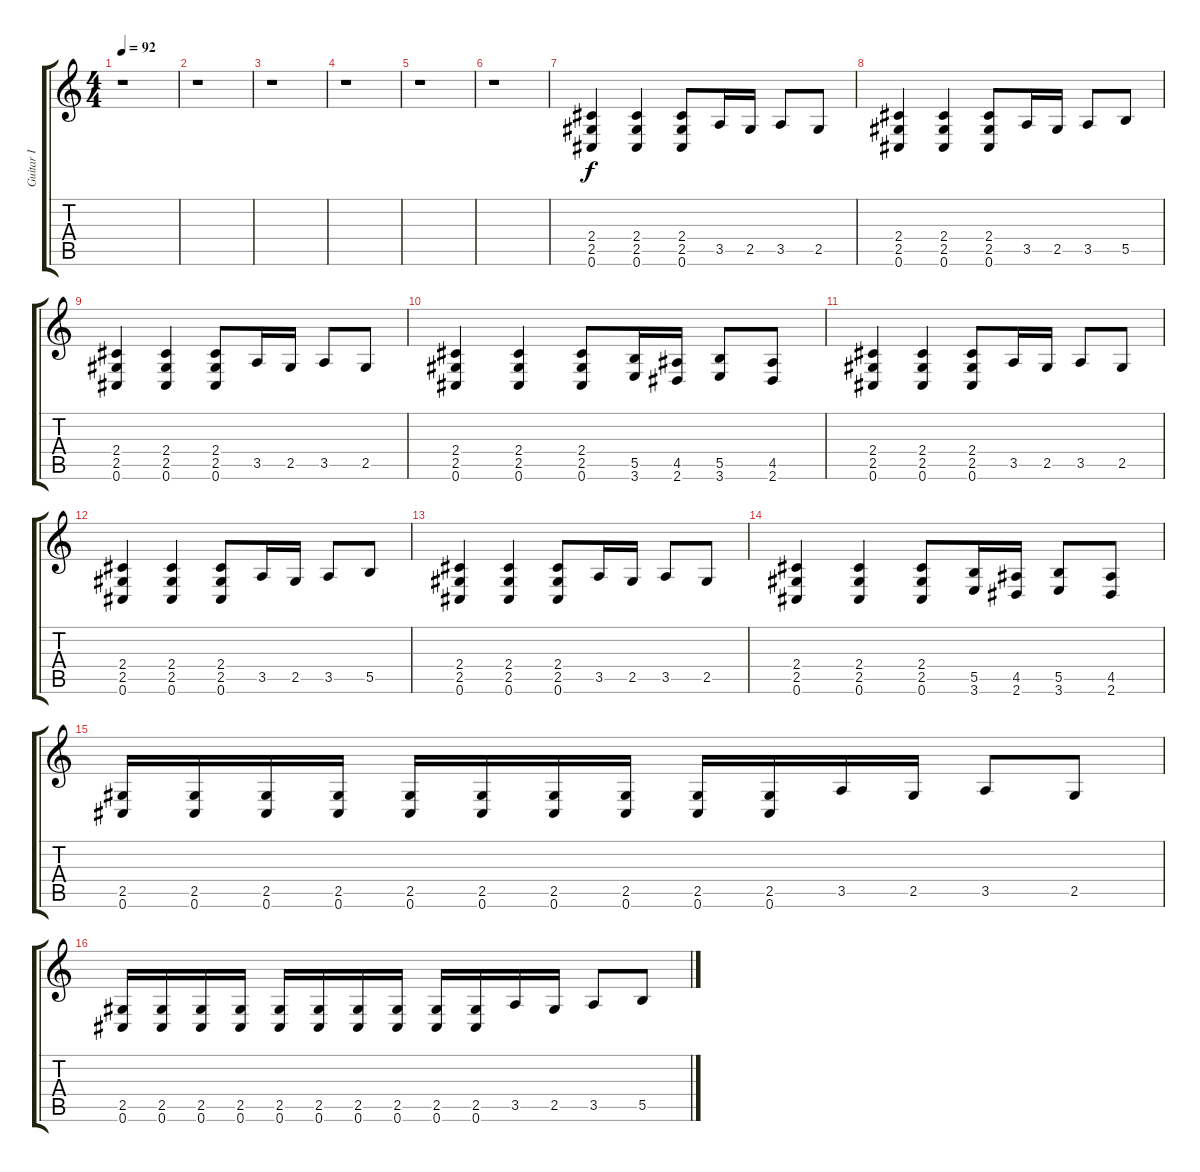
\track ("Guitar I" "Guitar I") {instrument distortionguitar}
\staff {score tabs}
\tuning (Db4 Ab3 E3 B2 Gb2 Db2) {hide}
\ts (4 4)
\tempo 92
\clef g2
\ks c
r.1{dy f} |
r.1 |
r.1 |
r.1 |
r.1 |
r.1 |
(2.4 2.5 0.6).4 (2.4 2.5 0.6).4 (2.4 2.5 0.6).8 3.5.16 2.5.16 3.5.8 2.5.8 |
(2.4 2.5 0.6).4 (2.4 2.5 0.6).4 (2.4 2.5 0.6).8 3.5.16 2.5.16 3.5.8 5.5.8 |
(2.4 2.5 0.6).4 (2.4 2.5 0.6).4 (2.4 2.5 0.6).8 3.5.16 2.5.16 3.5.8 2.5.8 |
(2.4 2.5 0.6).4 (2.4 2.5 0.6).4 (2.4 2.5 0.6).8 (5.5 3.6).16 (4.5 2.6).16 (5.5 3.6).8 (4.5 2.6).8 |
(2.4 2.5 0.6).4 (2.4 2.5 0.6).4 (2.4 2.5 0.6).8 3.5.16 2.5.16 3.5.8 2.5.8 |
(2.4 2.5 0.6).4 (2.4 2.5 0.6).4 (2.4 2.5 0.6).8 3.5.16 2.5.16 3.5.8 5.5.8 |
(2.4 2.5 0.6).4 (2.4 2.5 0.6).4 (2.4 2.5 0.6).8 3.5.16 2.5.16 3.5.8 2.5.8 |
(2.4 2.5 0.6).4 (2.4 2.5 0.6).4 (2.4 2.5 0.6).8 (5.5 3.6).16 (4.5 2.6).16 (5.5 3.6).8 (4.5 2.6).8 |
(2.5 0.6).16 (2.5 0.6).16 (2.5 0.6).16 (2.5 0.6).16 (2.5 0.6).16 (2.5 0.6).16 (2.5 0.6).16 (2.5 0.6).16 (2.5 0.6).16 (2.5 0.6).16 3.5.16 2.5.16 3.5.8 2.5.8 |
(2.5 0.6).16 (2.5 0.6).16 (2.5 0.6).16 (2.5 0.6).16 (2.5 0.6).16 (2.5 0.6).16 (2.5 0.6).16 (2.5 0.6).16 (2.5 0.6).16 (2.5 0.6).16 3.5.16 2.5.16 3.5.8 5.5.8
